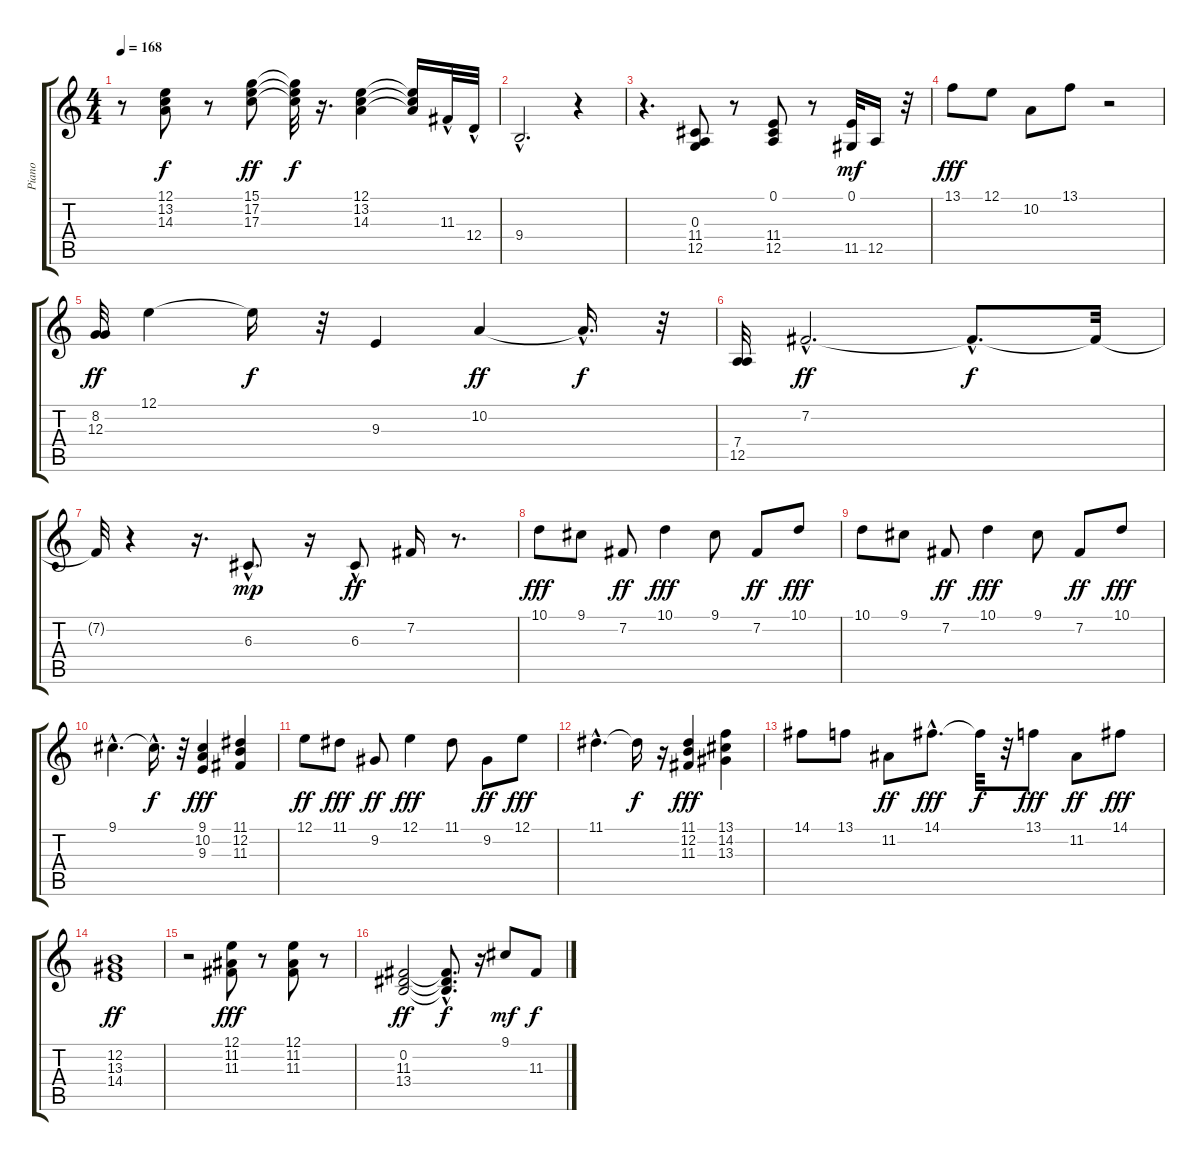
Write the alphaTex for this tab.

\track ("Piano" "Piano") {instrument acousticgrandpiano}
\staff {score tabs}
\tuning (E4 B3 G3 D3 A2 E2) {hide}
\ts (4 4)
\tempo 168
\clef g2
\ks c
r.8{dy f} (12.1 13.2 14.3).8 r.8 (15.1 17.2 17.3).8{dy ff} (15.1{t} 17.2{t} 17.3{t}).32{dy f} r.16{d} (12.1 13.2 14.3).4 (12.1{t} 13.2{t} 14.3{t}).16 11.3{hac}.32 12.4{hac}.32 |
9.4{hac}.2{d} r.4 |
r.4{d} (0.3 11.4 12.5).8 r.8 (0.1 11.4 12.5).8 r.8 (0.1 11.5).32{dy mf} 12.5.16 r.32 |
13.1.8{dy fff} 12.1.8 10.2.8 13.1.8 r.2 |
(8.2 12.3).32{dy ff} 12.1.4 12.1{t}.16{dy f} r.32 9.3.4 10.2.4{dy ff} 10.2{hac t}.16{d dy f} r.32 |
(7.4 12.5).32 7.2{hac}.2{d dy ff} 7.2{hac t}.8{d dy f} 7.2{t}.32 |
7.2{t}.32 r.4 r.16{d} 6.3{hac}.8{d dy mp} r.16 6.3{hac}.8{dy ff} 7.2.16 r.8{d} |
10.1.8{dy fff} 9.1.8 7.2.8{dy ff} 10.1.4{dy fff} 9.1.8 7.2.8{dy ff} 10.1.8{dy fff} |
10.1.8 9.1.8 7.2.8{dy ff} 10.1.4{dy fff} 9.1.8 7.2.8{dy ff} 10.1.8{dy fff} |
9.1{hac}.4{d} 9.1{hac t}.16{d dy f} r.32 (9.1 10.2 9.3).4{dy fff} (11.1 12.2 11.3).4 |
12.1.8{dy ff} 11.1.8{dy fff} 9.2.8{dy ff} 12.1.4{dy fff} 11.1.8 9.2.8{dy ff} 12.1.8{dy fff} |
11.1{hac}.4{d} 11.1{t}.16{dy f} r.16 (11.1 12.2 11.3).4{dy fff} (13.1 14.2 13.3).4 |
14.1.8 13.1.8 11.2.8{dy ff} 14.1{hac}.8{d dy fff} 14.1{t}.32{dy f} r.32 13.1.8{dy fff} 11.2.8{dy ff} 14.1.8{dy fff} |
(12.2 13.3 14.4).1{dy ff} |
r.2 (12.1 11.2 11.3).8{dy fff} r.8 (12.1 11.2 11.3).8 r.8 |
(0.2 11.3 13.4).2{dy ff} (0.2{hac t} 11.3{hac t} 13.4{hac t}).8{d dy f} r.16 9.1.8{dy mf} 11.3.8{dy f}
